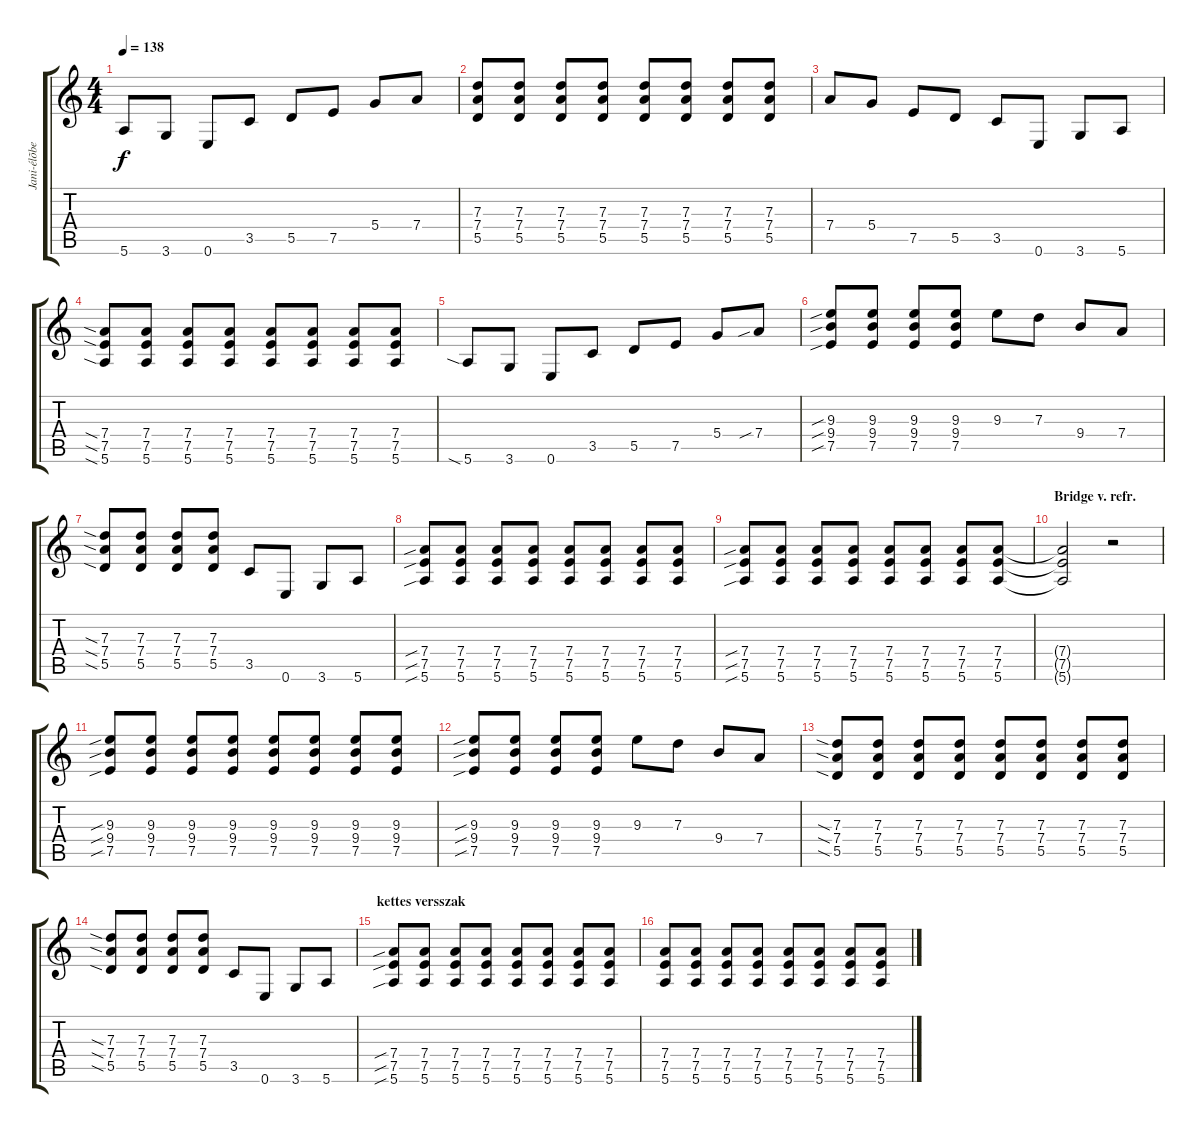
\track ("Jani-élõben" "Jani-élõbe") {instrument distortionguitar}
\staff {score tabs}
\tuning (E4 B3 G3 D3 A2 E2) {hide}
\ts (4 4)
\tempo 138
\clef g2
\ks c
5.6.8{dy f} 3.6.8 0.6.8 3.5.8 5.5.8 7.5.8 5.4.8 7.4.8 |
(7.3 7.4 5.5).8 (7.3 7.4 5.5).8 (7.3 7.4 5.5).8 (7.3 7.4 5.5).8 (7.3 7.4 5.5).8 (7.3 7.4 5.5).8 (7.3 7.4 5.5).8 (7.3 7.4 5.5).8 |
7.4.8 5.4.8 7.5.8 5.5.8 3.5.8 0.6.8 3.6.8 5.6.8 |
(7.4{sia} 7.5{sia} 5.6{sia}).8 (7.4 7.5 5.6).8 (7.4 7.5 5.6).8 (7.4 7.5 5.6).8 (7.4 7.5 5.6).8 (7.4 7.5 5.6).8 (7.4 7.5 5.6).8 (7.4 7.5 5.6).8 |
5.6{sia}.8 3.6.8 0.6.8 3.5.8 5.5.8 7.5.8 5.4.8 7.4{sib}.8 |
(9.3{sib} 9.4{sib} 7.5{sib}).8 (9.3 9.4 7.5).8 (9.3 9.4 7.5).8 (9.3 9.4 7.5).8 9.3.8 7.3.8 9.4.8 7.4.8 |
(7.3{sia} 7.4{sia} 5.5{sia}).8 (7.3 7.4 5.5).8 (7.3 7.4 5.5).8 (7.3 7.4 5.5).8 3.5.8 0.6.8 3.6.8 5.6.8 |
(7.4{sib} 7.5{sib} 5.6{sib}).8 (7.4 7.5 5.6).8 (7.4 7.5 5.6).8 (7.4 7.5 5.6).8 (7.4 7.5 5.6).8 (7.4 7.5 5.6).8 (7.4 7.5 5.6).8 (7.4 7.5 5.6).8 |
(7.4{sib} 7.5{sib} 5.6{sib}).8 (7.4 7.5 5.6).8 (7.4 7.5 5.6).8 (7.4 7.5 5.6).8 (7.4 7.5 5.6).8 (7.4 7.5 5.6).8 (7.4 7.5 5.6).8 (7.4 7.5 5.6).8 |
\section ("" "Bridge v. refr.")
(7.4{t} 7.5{t} 5.6{t}).2 r.2 |
(9.3{sib} 9.4{sib} 7.5{sib}).8 (9.3 9.4 7.5).8 (9.3 9.4 7.5).8 (9.3 9.4 7.5).8 (9.3 9.4 7.5).8 (9.3 9.4 7.5).8 (9.3 9.4 7.5).8 (9.3 9.4 7.5).8 |
(9.3{sib} 9.4{sib} 7.5{sib}).8 (9.3 9.4 7.5).8 (9.3 9.4 7.5).8 (9.3 9.4 7.5).8 9.3.8 7.3.8 9.4.8 7.4.8 |
(7.3{sia} 7.4{sia} 5.5{sia}).8 (7.3 7.4 5.5).8 (7.3 7.4 5.5).8 (7.3 7.4 5.5).8 (7.3 7.4 5.5).8 (7.3 7.4 5.5).8 (7.3 7.4 5.5).8 (7.3 7.4 5.5).8 |
(7.3{sia} 7.4{sia} 5.5{sia}).8 (7.3 7.4 5.5).8 (7.3 7.4 5.5).8 (7.3 7.4 5.5).8 3.5.8 0.6.8 3.6.8 5.6.8 |
\section ("" "kettes versszak")
(7.4{sib} 7.5{sib} 5.6{sib}).8 (7.4 7.5 5.6).8 (7.4 7.5 5.6).8 (7.4 7.5 5.6).8 (7.4 7.5 5.6).8 (7.4 7.5 5.6).8 (7.4 7.5 5.6).8 (7.4 7.5 5.6).8 |
(7.4 7.5 5.6).8 (7.4 7.5 5.6).8 (7.4 7.5 5.6).8 (7.4 7.5 5.6).8 (7.4 7.5 5.6).8 (7.4 7.5 5.6).8 (7.4 7.5 5.6).8 (7.4 7.5 5.6).8
